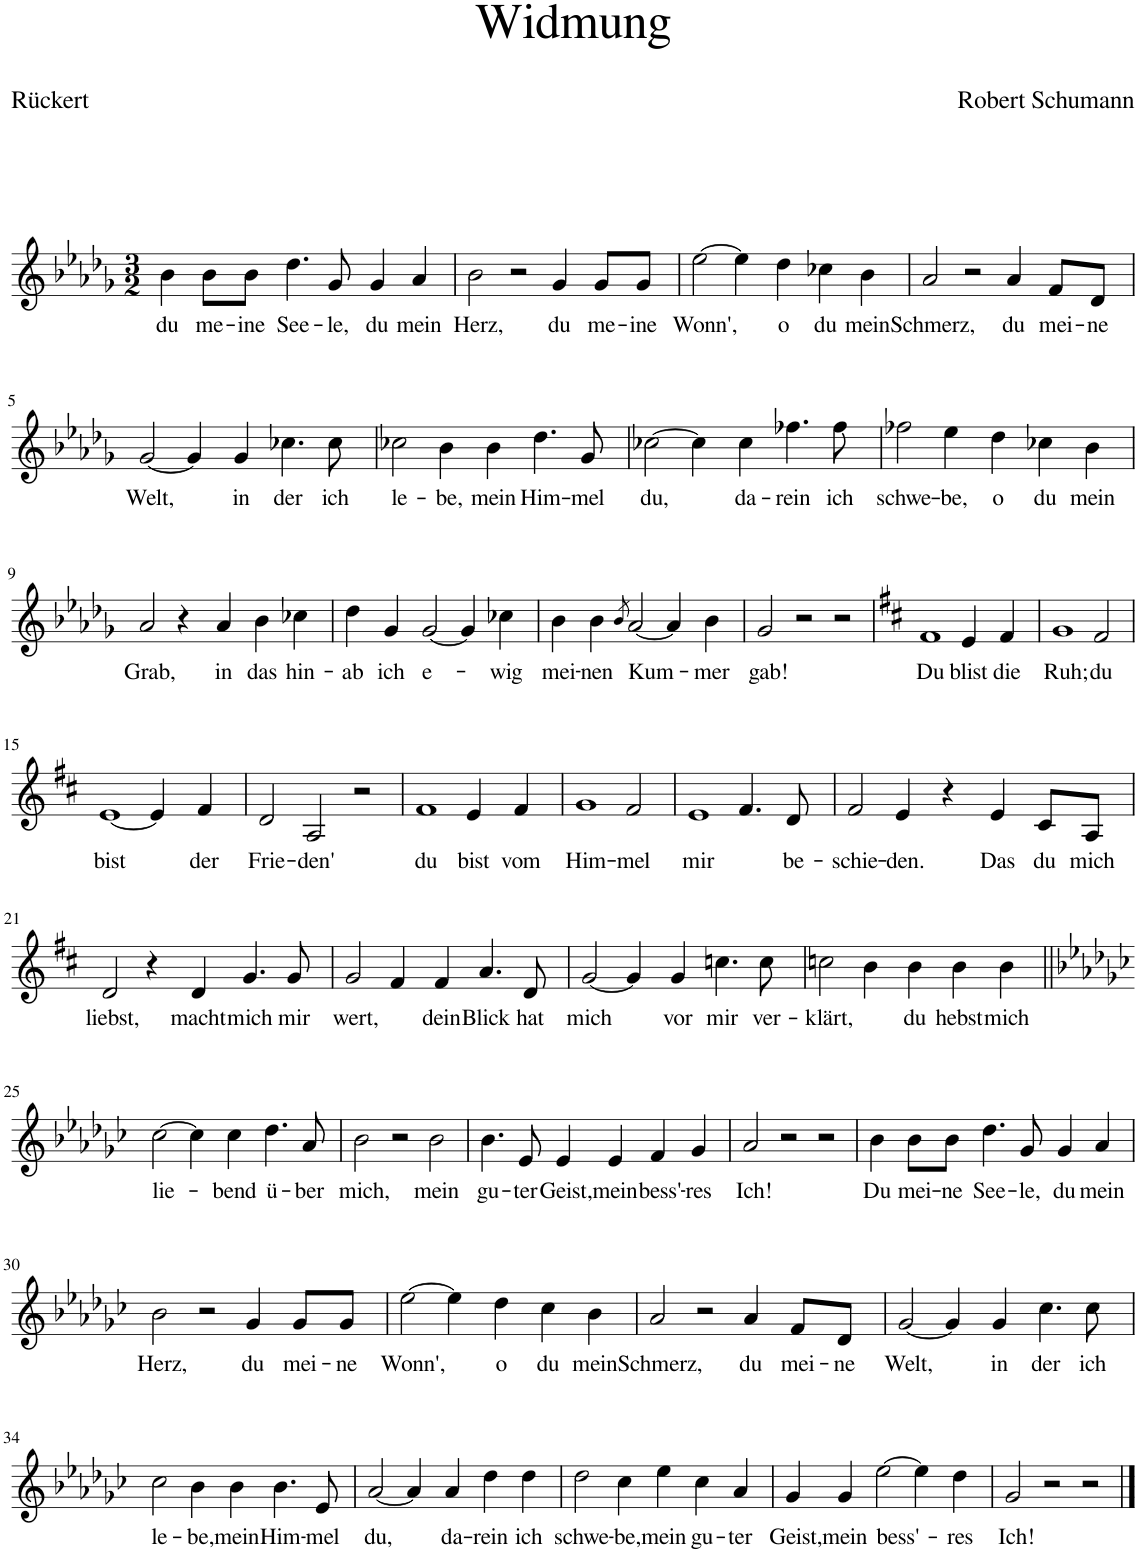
**kern	**text
*part1	*part1
*staff1	*staff1
*I"Piano	*
*I'Pno	*
*clefG2	*
*k[b-e-a-d-g-]	*
*M3/2	*
=1	=1
!	!LO:LY:b
4b-\	du
!	!LO:LY:b
8b-\L	me-
!	!LO:LY:b
8b-\J	-ine
!	!LO:LY:b
4.dd-\	See-
!	!LO:LY:b
8g-/	-le,
!	!LO:LY:b
4g-/	du
!	!LO:LY:b
4a-/	mein
=2	=2
!	!LO:LY:b
2b-\	Herz,
2r	.
!	!LO:LY:b
4g-/	du
!	!LO:LY:b
8g-/L	me-
!	!LO:LY:b
8g-/J	-ine
=3	=3
!	!LO:LY:b
[2ee-\	Wonn',
4ee-\]	.
!	!LO:LY:b
4dd-\	o
!	!LO:LY:b
4cc-X\	du
!	!LO:LY:b
4b-\	mein
=4	=4
!	!LO:LY:b
2a-/	Schmerz,
2r	.
!	!LO:LY:b
4a-/	du
!	!LO:LY:b
8f/L	mei-
!	!LO:LY:b
8d-/J	ne
!!LO:LB:g=z
=5	=5
!	!LO:LY:b
[2g-/	Welt,
4g-/]	.
!	!LO:LY:b
4g-/	in
!	!LO:LY:b
4.cc-X\	der
!	!LO:LY:b
8cc-\	ich
=6	=6
!	!LO:LY:b
2cc-X\	le-
!	!LO:LY:b
4b-\	-be,
!	!LO:LY:b
4b-\	mein
!	!LO:LY:b
4.dd-\	Him-
!	!LO:LY:b
8g-/	mel
=7	=7
!	!LO:LY:b
[2cc-X\	du,
4cc-\]	.
!	!LO:LY:b
4cc-\	da-
!	!LO:LY:b
4.ff-X\	-rein
!	!LO:LY:b
8ff-\	ich
=8	=8
!	!LO:LY:b
2ff-X\	schwe-
!	!LO:LY:b
4ee-\	-be,
!	!LO:LY:b
4dd-\	o
!	!LO:LY:b
4cc-X\	du
!	!LO:LY:b
4b-\	mein
!!LO:LB:g=z
=9	=9
!	!LO:LY:b
2a-/	Grab,
4r	.
!	!LO:LY:b
4a-/	in
!	!LO:LY:b
4b-\	das
!	!LO:LY:b
4cc-X\	hin-
=10	=10
!	!LO:LY:b
4dd-\	-ab
!	!LO:LY:b
4g-/	ich
!	!LO:LY:b
[2g-/	e-
4g-/]	.
!	!LO:LY:b
4cc-X\	-wig
=11	=11
!	!LO:LY:b
4b-\	mei-
!	!LO:LY:b
4b-\	-nen
8qb-/	.
!	!LO:LY:b
[2a-/	Kum-
4a-/]	.
!	!LO:LY:b
4b-\	-mer
=12	=12
!	!LO:LY:b
2g-/	gab!
2r	.
2r	.
=13	=13
*k[f#c#]	*
!	!LO:LY:b
1f#	Du
!	!LO:LY:b
4e/	blist
!	!LO:LY:b
4f#/	die
=14	=14
!	!LO:LY:b
1g	Ruh;
!	!LO:LY:b
2f#/	du
!!LO:LB:g=z
=15	=15
!	!LO:LY:b
[1e	bist
4e/]	.
!	!LO:LY:b
4f#/	der
=16	=16
!	!LO:LY:b
2d/	Frie-
!	!LO:LY:b
2A/	-den'
2r	.
=17	=17
!	!LO:LY:b
1f#	du
!	!LO:LY:b
4e/	bist
!	!LO:LY:b
4f#/	vom
=18	=18
!	!LO:LY:b
1g	Him-
!	!LO:LY:b
2f#/	-mel
=19	=19
!	!LO:LY:b
1e	mir
4.f#/	.
!	!LO:LY:b
8d/	be-
=20	=20
!	!LO:LY:b
2f#/	-schie-
!	!LO:LY:b
4e/	-den.
4r	.
!	!LO:LY:b
4e/	Das
!	!LO:LY:b
8c#/L	du
!	!LO:LY:b
8A/J	mich
!!LO:LB:g=z
=21	=21
!	!LO:LY:b
2d/	liebst,
4r	.
!	!LO:LY:b
4d/	macht
!	!LO:LY:b
4.g/	mich
!	!LO:LY:b
8g/	mir
=22	=22
!	!LO:LY:b
2g/	wert,
4f#/	.
!	!LO:LY:b
4f#/	dein
!	!LO:LY:b
4.a/	Blick
!	!LO:LY:b
8d/	hat
=23	=23
!	!LO:LY:b
[2g/	mich
4g/]	.
!	!LO:LY:b
4g/	vor
!	!LO:LY:b
4.ccn\	mir
!	!LO:LY:b
8cc\	ver-
=24	=24
!	!LO:LY:b
2ccn\	-klärt,
4b\	.
!	!LO:LY:b
4b\	du
!	!LO:LY:b
4b\	hebst
!	!LO:LY:b
4b\	mich
!!LO:LB:g=z
=25||	=25||
*k[b-e-a-d-g-c-]	*
!	!LO:LY:b
[2cc-\	lie-
4cc-\]	.
!	!LO:LY:b
4cc-\	-bend
!	!LO:LY:b
4.dd-\	ü-
!	!LO:LY:b
8a-/	ber
=26	=26
!	!LO:LY:b
2b-\	mich,
2r	.
!	!LO:LY:b
2b-\	mein
=27	=27
!	!LO:LY:b
4.b-\	gu-
!	!LO:LY:b
8e-/	-ter
!	!LO:LY:b
4e-/	Geist,
!	!LO:LY:b
4e-/	mein
!	!LO:LY:b
4f/	bess'-
!	!LO:LY:b
4g-/	-res
=28	=28
!	!LO:LY:b
2a-/	Ich!
2r	.
2r	.
=29	=29
!	!LO:LY:b
4b-\	Du
!	!LO:LY:b
8b-\L	mei-
!	!LO:LY:b
8b-\J	-ne
!	!LO:LY:b
4.dd-\	See-
!	!LO:LY:b
8g-/	-le,
!	!LO:LY:b
4g-/	du
!	!LO:LY:b
4a-/	mein
!!LO:LB:g=z
=30	=30
!	!LO:LY:b
2b-\	Herz,
2r	.
!	!LO:LY:b
4g-/	du
!	!LO:LY:b
8g-/L	mei-
!	!LO:LY:b
8g-/J	-ne
=31	=31
!	!LO:LY:b
[2ee-\	Wonn',
4ee-\]	.
!	!LO:LY:b
4dd-\	o
!	!LO:LY:b
4cc-\	du
!	!LO:LY:b
4b-\	mein
=32	=32
!	!LO:LY:b
2a-/	Schmerz,
2r	.
!	!LO:LY:b
4a-/	du
!	!LO:LY:b
8f/L	mei-
!	!LO:LY:b
8d-/J	-ne
=33	=33
!	!LO:LY:b
[2g-/	Welt,
4g-/]	.
!	!LO:LY:b
4g-/	in
!	!LO:LY:b
4.cc-\	der
!	!LO:LY:b
8cc-\	ich
!!LO:LB:g=z
=34	=34
!	!LO:LY:b
2cc-\	le-
!	!LO:LY:b
4b-\	-be,
!	!LO:LY:b
4b-\	mein
!	!LO:LY:b
4.b-\	Him-
!	!LO:LY:b
8e-/	-mel
=35	=35
!	!LO:LY:b
[2a-/	du,
4a-/]	.
!	!LO:LY:b
4a-/	da-
!	!LO:LY:b
4dd-\	-rein
!	!LO:LY:b
4dd-\	ich
=36	=36
!	!LO:LY:b
2dd-\	schwe-
!	!LO:LY:b
4cc-\	-be,
!	!LO:LY:b
4ee-\	mein
!	!LO:LY:b
4cc-\	gu-
!	!LO:LY:b
4a-/	-ter
=37	=37
!	!LO:LY:b
4g-/	Geist,
!	!LO:LY:b
4g-/	mein
!	!LO:LY:b
[2ee-\	bess'-
4ee-\]	.
!	!LO:LY:b
4dd-\	-res
=38	=38
!	!LO:LY:b
2g-/	Ich!
2r	.
2r	.
==	==
*-	*-
